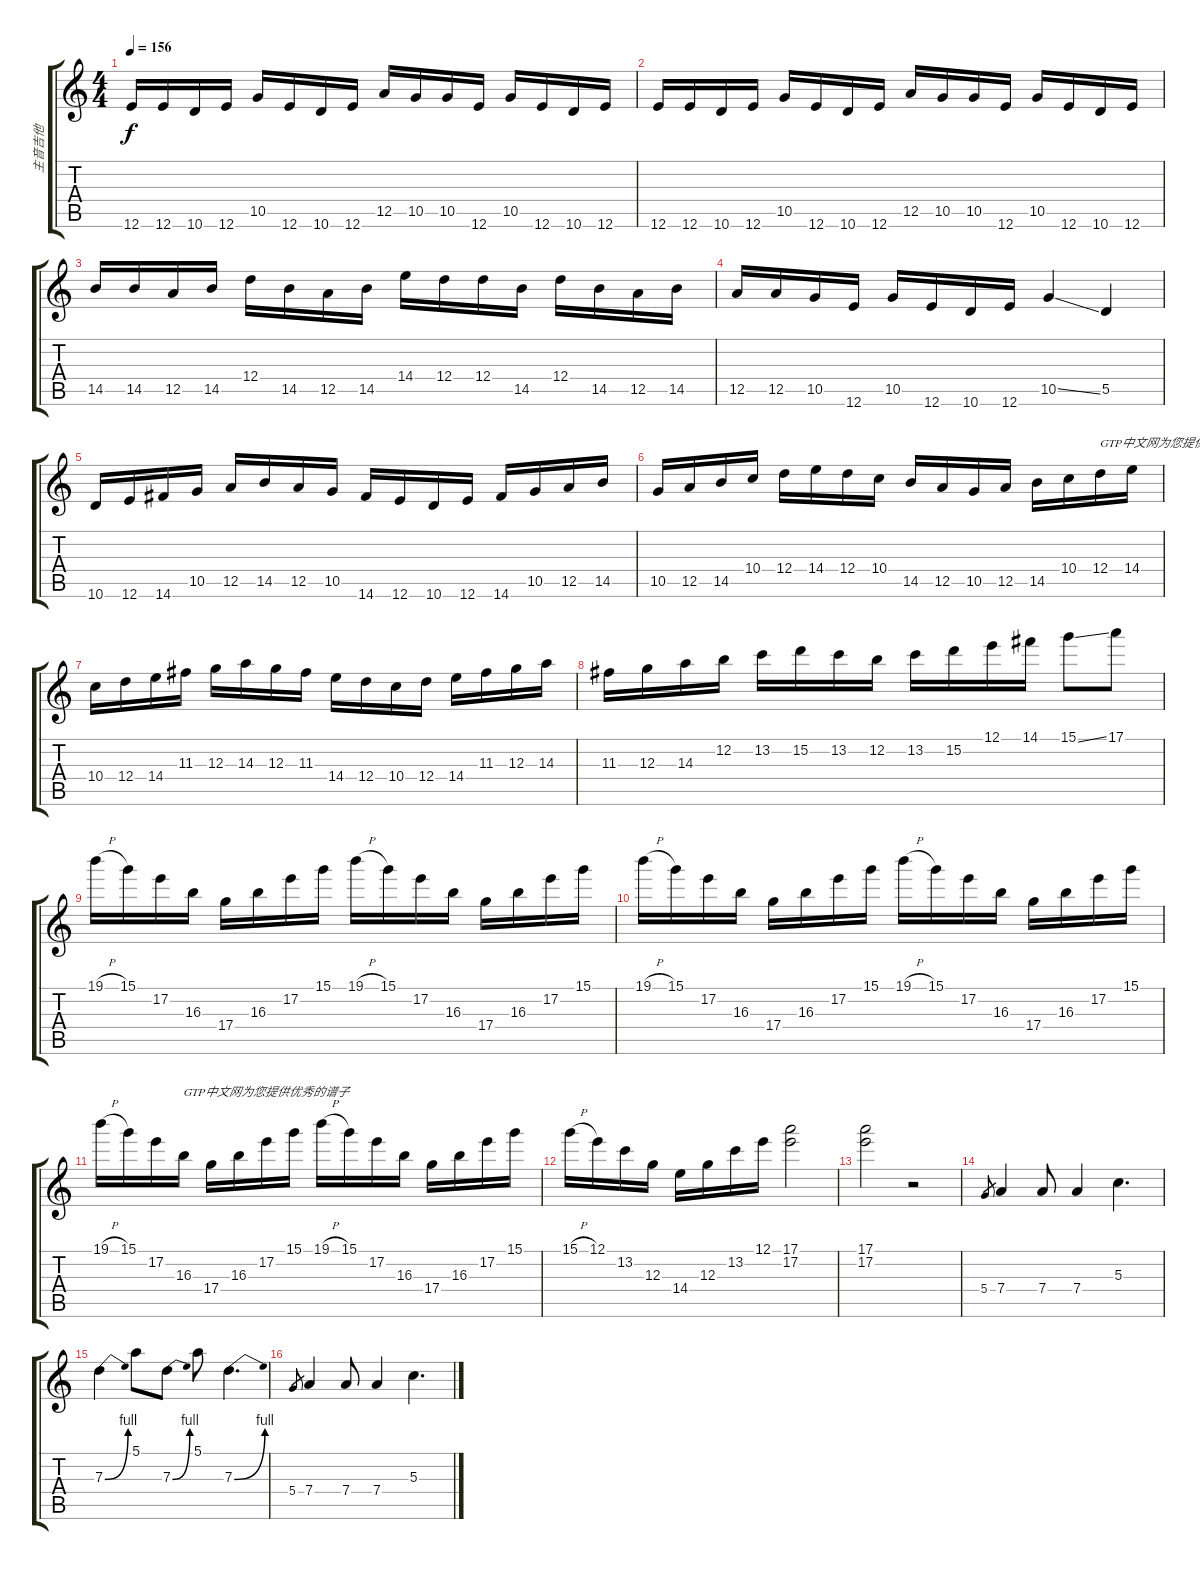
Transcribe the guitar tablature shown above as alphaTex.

\track ("主音吉他" "主音吉他") {instrument overdrivenguitar}
\staff {score tabs}
\tuning (E4 B3 G3 D3 A2 E2) {hide}
\ts (4 4)
\tempo 156
\clef g2
\ks c
12.6.16{dy f} 12.6.16 10.6.16 12.6.16 10.5.16 12.6.16 10.6.16 12.6.16 12.5.16 10.5.16 10.5.16 12.6.16 10.5.16 12.6.16 10.6.16 12.6.16 |
12.6.16 12.6.16 10.6.16 12.6.16 10.5.16 12.6.16 10.6.16 12.6.16 12.5.16 10.5.16 10.5.16 12.6.16 10.5.16 12.6.16 10.6.16 12.6.16 |
14.5.16 14.5.16 12.5.16 14.5.16 12.4.16 14.5.16 12.5.16 14.5.16 14.4.16 12.4.16 12.4.16 14.5.16 12.4.16 14.5.16 12.5.16 14.5.16 |
12.5.16 12.5.16 10.5.16 12.6.16 10.5.16 12.6.16 10.6.16 12.6.16 10.5{ss}.4 5.5.4 |
10.6.16 12.6.16 14.6.16 10.5.16 12.5.16 14.5.16 12.5.16 10.5.16 14.6.16 12.6.16 10.6.16 12.6.16 14.6.16 10.5.16 12.5.16 14.5.16 |
10.5.16 12.5.16 14.5.16 10.4.16 12.4.16 14.4.16 12.4.16 10.4.16 14.5.16 12.5.16 10.5.16 12.5.16 14.5.16 10.4.16 12.4.16{txt "GTP中文网为您提供优秀的谱子"} 14.4.16 |
10.4.16 12.4.16 14.4.16 11.3.16 12.3.16 14.3.16 12.3.16 11.3.16 14.4.16 12.4.16 10.4.16 12.4.16 14.4.16 11.3.16 12.3.16 14.3.16 |
11.3.16 12.3.16 14.3.16 12.2.16 13.2.16 15.2.16 13.2.16 12.2.16 13.2.16 15.2.16 12.1.16 14.1.16 15.1{ss}.8 17.1.8 |
19.1{h}.16 15.1.16 17.2.16 16.3.16 17.4.16 16.3.16 17.2.16 15.1.16 19.1{h}.16 15.1.16 17.2.16 16.3.16 17.4.16 16.3.16 17.2.16 15.1.16 |
19.1{h}.16 15.1.16 17.2.16 16.3.16 17.4.16 16.3.16 17.2.16 15.1.16 19.1{h}.16 15.1.16 17.2.16 16.3.16 17.4.16 16.3.16 17.2.16 15.1.16 |
19.1{h}.16 15.1.16 17.2.16 16.3.16{txt "GTP中文网为您提供优秀的谱子"} 17.4.16 16.3.16 17.2.16 15.1.16 19.1{h}.16 15.1.16 17.2.16 16.3.16 17.4.16 16.3.16 17.2.16 15.1.16 |
15.1{h}.16 12.1.16 13.2.16 12.3.16 14.4.16 12.3.16 13.2.16 12.1.16 (17.1 17.2).2 |
(17.1 17.2).2 r.2 |
5.4.8{gr} 7.4.4 7.4.8 7.4.4 5.3.4{d} |
7.3{be (bend 0 0 60 4)}.4 5.1.8 7.3{be (bend 0 0 60 4)}.8 5.1.8 7.3{be (bend 0 0 60 4)}.4{d} |
5.4.8{gr} 7.4.4 7.4.8 7.4.4 5.3.4{d}
